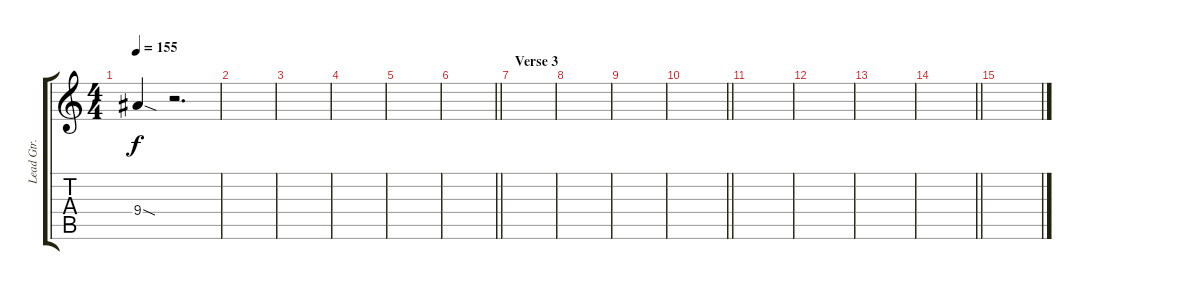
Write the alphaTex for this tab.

\track ("Lead Gtr." "Lead Gtr.") {instrument distortionguitar}
\staff {score tabs}
\tuning (Eb4 Bb3 Gb3 Db3 Ab2 Db2) {hide}
\ts (4 4)
\section ("" "")
\tempo 155
\clef g2
\ks c
9.4{sod t}.4{dy f} r.2{d} |
|
|
|
|
\barLineRight lightlight
|
\section ("" "Verse 3")
|
|
|
\barLineRight lightlight
|
|
|
|
\barLineRight lightlight
|
\section ("" "")
